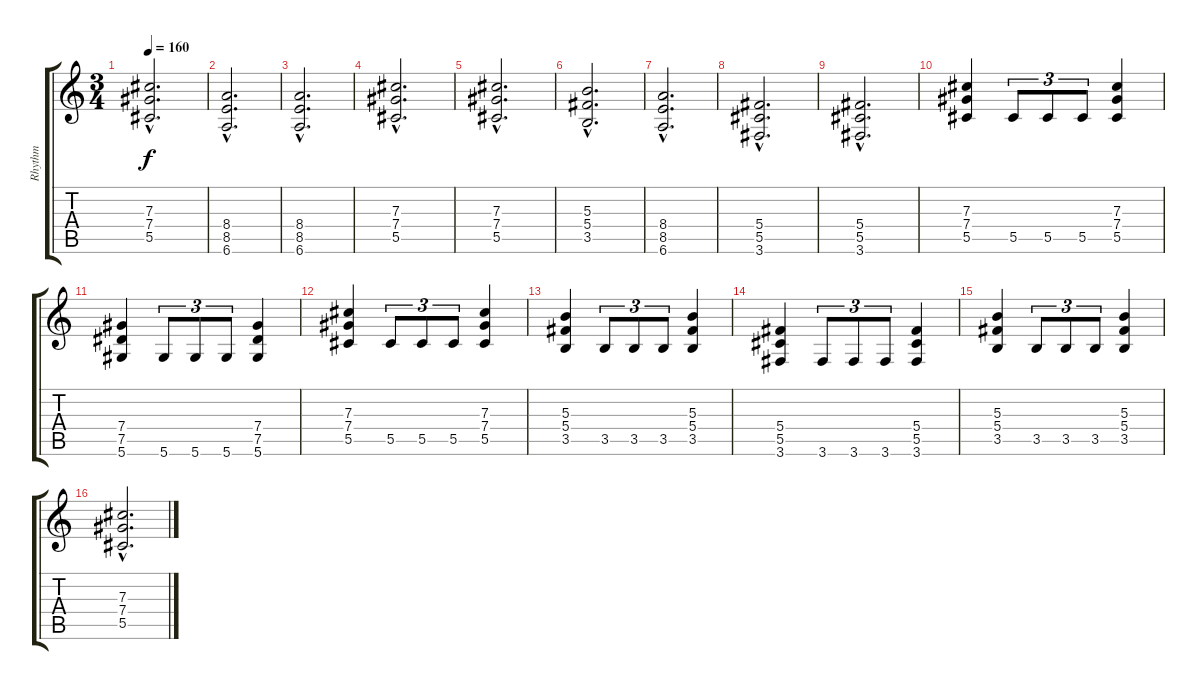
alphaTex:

\track ("Rhythm" "Rhythm") {instrument distortionguitar}
\staff {score tabs}
\tuning (Eb4 Bb3 Gb3 Db3 Ab2 Eb2) {hide}
\ts (3 4)
\tempo 160
\clef g2
\ks c
(7.3{hac} 7.4{hac} 5.5{hac}).2{d dy f} |
(8.4{hac} 8.5{hac} 6.6{hac}).2{d} |
(8.4{hac} 8.5{hac} 6.6{hac}).2{d} |
(7.3{hac} 7.4{hac} 5.5{hac}).2{d} |
(7.3{hac} 7.4{hac} 5.5{hac}).2{d} |
(5.3{hac} 5.4{hac} 3.5{hac}).2{d} |
(8.4{hac} 8.5{hac} 6.6{hac}).2{d} |
(5.4{hac} 5.5{hac} 3.6{hac}).2{d} |
(5.4{hac} 5.5{hac} 3.6{hac}).2{d} |
(7.3 7.4 5.5).4{balance 0} 5.5.8{tu (3 2)} 5.5.8{tu (3 2)} 5.5.8{tu (3 2)} (7.3 7.4 5.5).4 |
(7.4 7.5 5.6).4 5.6.8{tu (3 2)} 5.6.8{tu (3 2)} 5.6.8{tu (3 2)} (7.4 7.5 5.6).4 |
(7.3 7.4 5.5).4 5.5.8{tu (3 2)} 5.5.8{tu (3 2)} 5.5.8{tu (3 2)} (7.3 7.4 5.5).4 |
(5.3 5.4 3.5).4 3.5.8{tu (3 2)} 3.5.8{tu (3 2)} 3.5.8{tu (3 2)} (5.3 5.4 3.5).4 |
(5.4 5.5 3.6).4 3.6.8{tu (3 2)} 3.6.8{tu (3 2)} 3.6.8{tu (3 2)} (5.4 5.5 3.6).4 |
(5.3 5.4 3.5).4 3.5.8{tu (3 2)} 3.5.8{tu (3 2)} 3.5.8{tu (3 2)} (5.3 5.4 3.5).4 |
(7.3{hac} 7.4{hac} 5.5{hac}).2{d}
